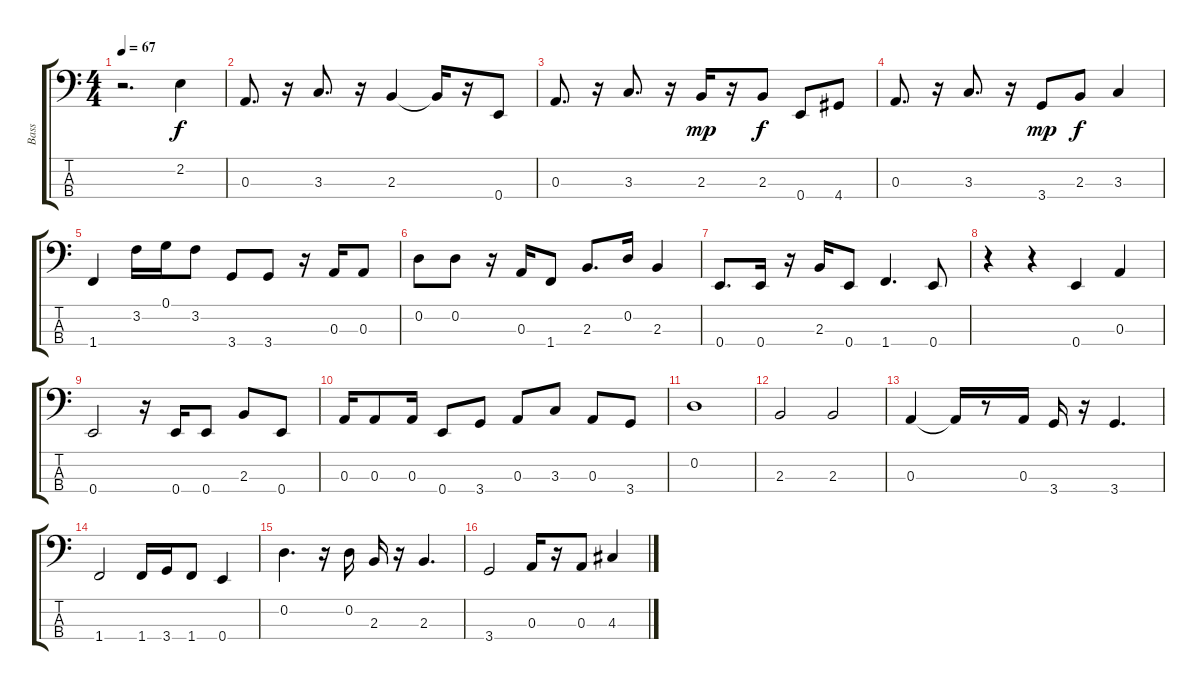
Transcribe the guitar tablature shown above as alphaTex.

\track ("Bass" "Bass") {instrument fretlessbass}
\staff {score tabs}
\tuning (G2 D2 A1 E1) {hide}
\ts (4 4)
\tempo 67
\clef f4
\ks c
r.2{d dy f} 2.2.4 |
0.3.8{d} r.16 3.3.8{d} r.16 2.3.4 2.3{t}.16 r.16 0.4.8 |
0.3.8{d} r.16 3.3.8{d} r.16 2.3.16{dy mp} r.16 2.3.8{dy f} 0.4.8 4.4.8 |
0.3.8{d} r.16 3.3.8{d} r.16 3.4.8{dy mp} 2.3.8{dy f} 3.3.4 |
1.4.4 3.2.16 0.1.16 3.2.8 3.4.8 3.4.8 r.16 0.3.16 0.3.8 |
0.2.8 0.2.8 r.16 0.3.16 1.4.8 2.3.8{d} 0.2.16 2.3.4 |
0.4.8{d} 0.4.16 r.16 2.3.16 0.4.8 1.4.4{d} 0.4.8 |
r.4 r.4 0.4.4 0.3.4 |
0.4.2 r.16 0.4.16 0.4.8 2.3.8 0.4.8 |
0.3.16 0.3.8 0.3.16 0.4.8 3.4.8 0.3.8 3.3.8 0.3.8 3.4.8 |
0.2.1 |
2.3.2 2.3.2 |
0.3.4 0.3{t}.16 r.8 0.3.16 3.4.16 r.16 3.4.4{d} |
1.4.2 1.4.16 3.4.16 1.4.8 0.4.4 |
0.2.4{d} r.16 0.2.16 2.3.16 r.16 2.3.4{d} |
3.4.2 0.3.16 r.16 0.3.8 4.3.4
